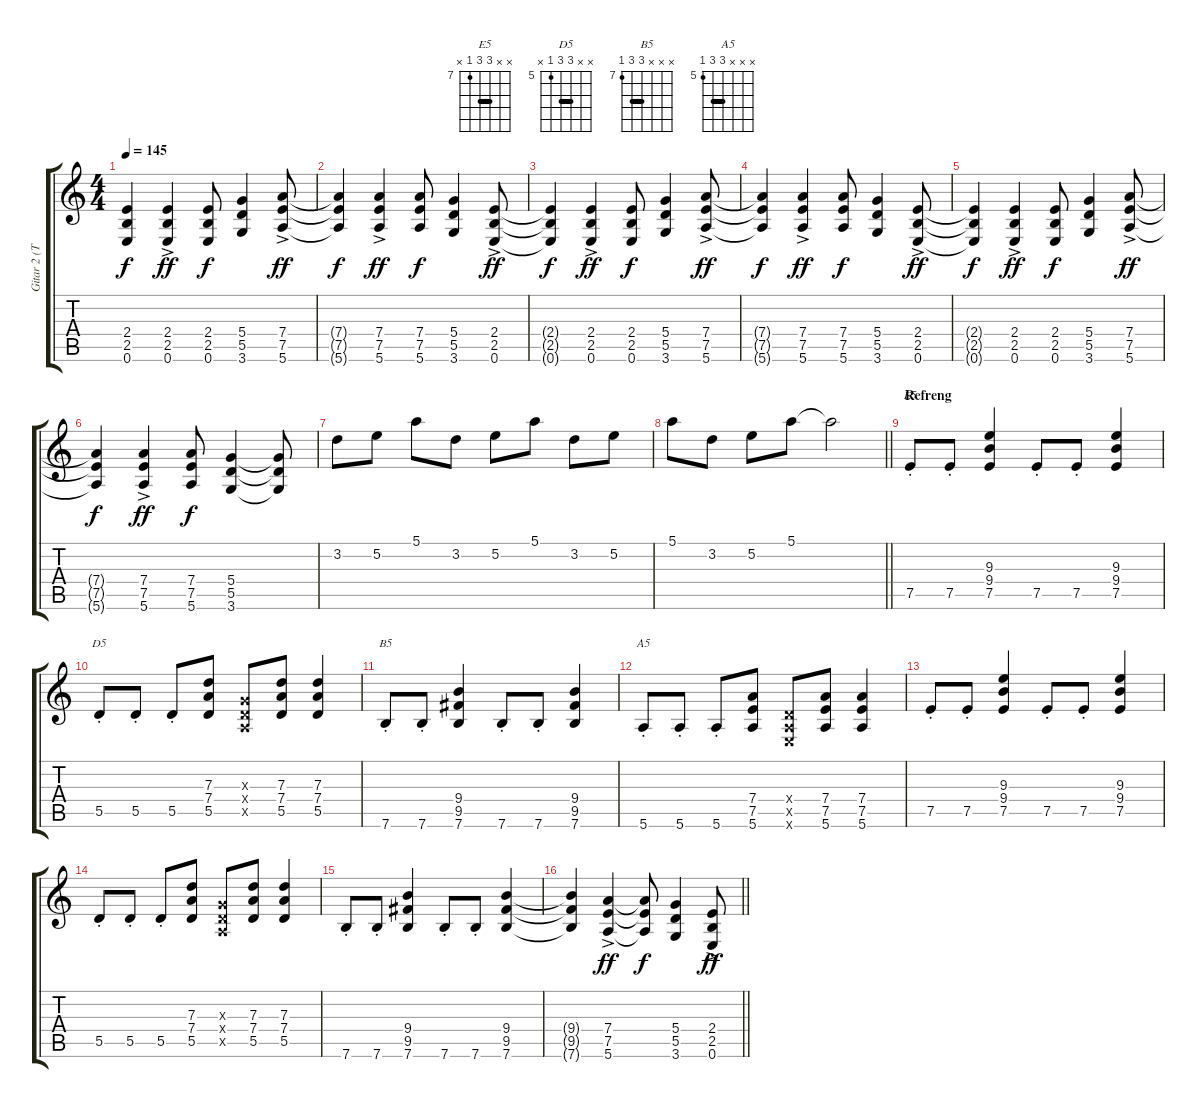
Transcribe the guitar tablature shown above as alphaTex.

\track ("Gitar 2 (Tore)" "Gitar 2 (T") {instrument overdrivenguitar}
\staff {score tabs}
\tuning (E4 B3 G3 D3 A2 E2) {hide}
\chord ("E5" x x 9 9 7 x) {firstfret 7 barre 9}
\chord ("D5" x x 7 7 5 x) {firstfret 5 barre 7}
\chord ("B5" x x x 9 9 7) {firstfret 7 barre 9}
\chord ("A5" x x x 7 7 5) {firstfret 5 barre 7}
\ts (4 4)
\tempo 145
\clef g2
\ks c
(2.4{t} 2.5{t} 0.6{t}).4{dy f} (2.4 2.5 0.6{ac}).4{dy ff} (2.4 2.5 0.6).8{dy f} (5.4 5.5 3.6).4 (7.4{ac} 7.5 5.6).8{dy ff} |
(7.4{t} 7.5{t} 5.6{t}).4{dy f} (7.4 7.5 5.6{ac}).4{dy ff} (7.4 7.5 5.6).8{dy f} (5.4 5.5 3.6).4 (2.4{ac} 2.5 0.6).8{dy ff} |
(2.4{t} 2.5{t} 0.6{t}).4{dy f} (2.4 2.5 0.6{ac}).4{dy ff} (2.4 2.5 0.6).8{dy f} (5.4 5.5 3.6).4 (7.4{ac} 7.5 5.6).8{dy ff} |
(7.4{t} 7.5{t} 5.6{t}).4{dy f} (7.4 7.5 5.6{ac}).4{dy ff} (7.4 7.5 5.6).8{dy f} (5.4 5.5 3.6).4 (2.4{ac} 2.5 0.6).8{dy ff} |
(2.4{t} 2.5{t} 0.6{t}).4{dy f} (2.4 2.5 0.6{ac}).4{dy ff} (2.4 2.5 0.6).8{dy f} (5.4 5.5 3.6).4 (7.4{ac} 7.5 5.6).8{dy ff} |
(7.4{t} 7.5{t} 5.6{t}).4{dy f} (7.4 7.5 5.6{ac}).4{dy ff} (7.4 7.5 5.6).8{dy f} (5.4 5.5 3.6).4 (5.4{t} 5.5{t} 3.6{t}).8 |
3.2.8 5.2.8 5.1.8 3.2.8 5.2.8 5.1.8 3.2.8 5.2.8 |
\barLineRight lightlight
5.1.8 3.2.8 5.2.8 5.1.8 5.1{t}.2 |
\section ("" "Refreng")
7.5{st}.8{ch "E5"} 7.5{st}.8 (9.3 9.4 7.5).4 7.5{st}.8 7.5{st}.8 (9.3 9.4 7.5).4 |
5.5{st}.8{ch "D5"} 5.5{st}.8 5.5{st}.8 (7.3 7.4 5.5).8 (0.3{x} 0.4{x} 0.5{x}).8 (7.3 7.4 5.5).8 (7.3 7.4 5.5).4 |
7.6{st}.8{ch "B5"} 7.6{st}.8 (9.4 9.5 7.6).4 7.6{st}.8 7.6{st}.8 (9.4 9.5 7.6).4 |
5.6{st}.8{ch "A5"} 5.6{st}.8 5.6{st}.8 (7.4 7.5 5.6).8 (0.4{x} 0.5{x} 0.6{x}).8 (7.4 7.5 5.6).8 (7.4 7.5 5.6).4 |
7.5{st}.8 7.5{st}.8 (9.3 9.4 7.5).4 7.5{st}.8 7.5{st}.8 (9.3 9.4 7.5).4 |
5.5{st}.8 5.5{st}.8 5.5{st}.8 (7.3 7.4 5.5).8 (0.3{x} 0.4{x} 0.5{x}).8 (7.3 7.4 5.5).8 (7.3 7.4 5.5).4 |
7.6{st}.8 7.6{st}.8 (9.4 9.5 7.6).4 7.6{st}.8 7.6{st}.8 (9.4 9.5 7.6).4 |
\barLineRight lightlight
(9.4{t} 9.5{t} 7.6{t}).4 (7.4 7.5 5.6{ac}).4{dy ff} (7.4{t} 7.5{t} 5.6{t}).8{dy f} (5.4 5.5 3.6).4 (2.4 2.5 0.6{ac}).8{dy ff}
